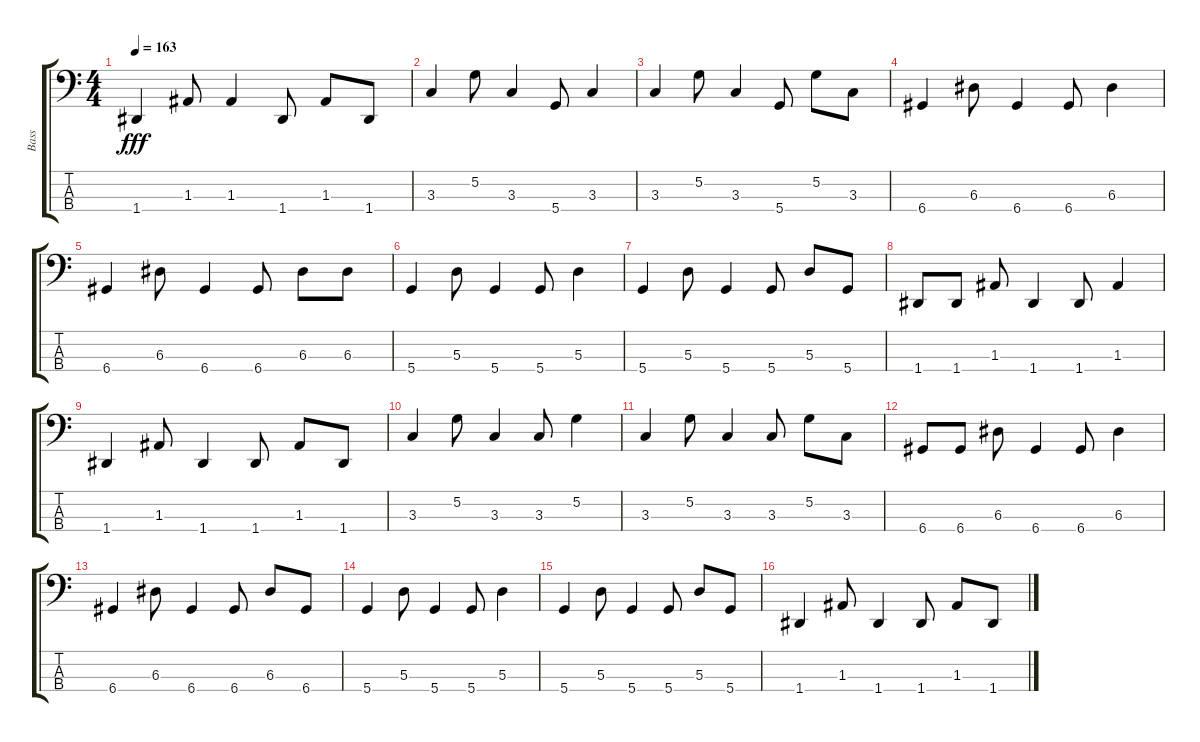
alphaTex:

\track ("Bass" "Bass") {instrument electricbassfinger}
\staff {score tabs}
\tuning (G2 D2 A1 D1) {hide}
\ts (4 4)
\tempo 163
\clef f4
\ks c
1.4.4{dy fff} 1.3.8 1.3.4 1.4.8 1.3.8 1.4.8 |
3.3.4 5.2.8 3.3.4 5.4.8 3.3.4 |
3.3.4 5.2.8 3.3.4 5.4.8 5.2.8 3.3.8 |
6.4.4 6.3.8 6.4.4 6.4.8 6.3.4 |
6.4.4 6.3.8 6.4.4 6.4.8 6.3.8 6.3.8 |
5.4.4 5.3.8 5.4.4 5.4.8 5.3.4 |
5.4.4 5.3.8 5.4.4 5.4.8 5.3.8 5.4.8 |
1.4.8 1.4.8 1.3.8 1.4.4 1.4.8 1.3.4 |
1.4.4 1.3.8 1.4.4 1.4.8 1.3.8 1.4.8 |
3.3.4 5.2.8 3.3.4 3.3.8 5.2.4 |
3.3.4 5.2.8 3.3.4 3.3.8 5.2.8 3.3.8 |
6.4.8 6.4.8 6.3.8 6.4.4 6.4.8 6.3.4 |
6.4.4 6.3.8 6.4.4 6.4.8 6.3.8 6.4.8 |
5.4.4 5.3.8 5.4.4 5.4.8 5.3.4 |
5.4.4 5.3.8 5.4.4 5.4.8 5.3.8 5.4.8 |
1.4.4 1.3.8 1.4.4 1.4.8 1.3.8 1.4.8
